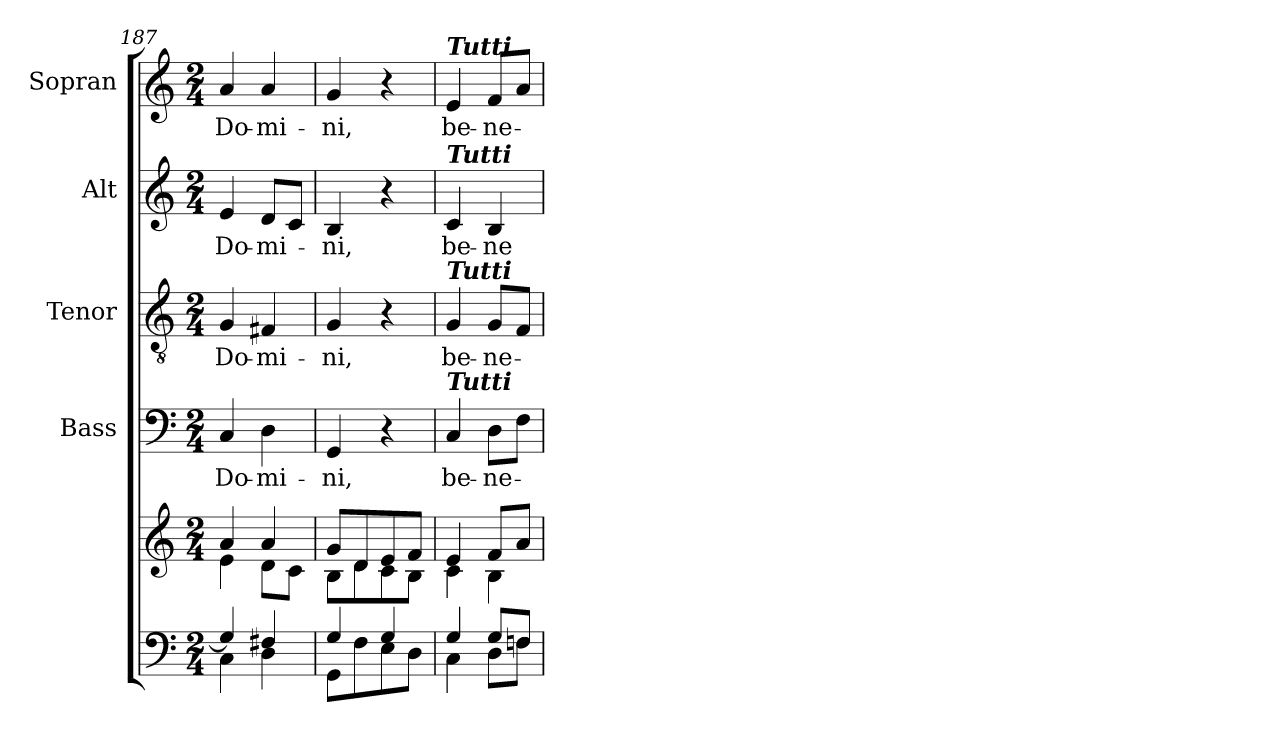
**kern	**kern	**kern	**text	**kern	**text	**kern	**text	**kern	**text
*part5	*part5	*part4	*part4	*part3	*part3	*part2	*part2	*part1	*part1
*staff6	*staff5	*staff4	*staff4	*staff3	*staff3	*staff2	*staff2	*staff1	*staff1
*	*	*I"Bass	*	*I"Tenor	*	*I"Alt	*	*I"Sopran	*
*	*	*I'B.	*	*I'T.	*	*I'A.	*	*I'S.	*
*clefF4	*clefG2	*clefF4	*	*clefGv2	*	*clefG2	*	*clefG2	*
*k[]	*k[]	*k[]	*	*k[]	*	*k[]	*	*k[]	*
*C:	*C:	*C:	*	*C:	*	*C:	*	*C:	*
*M2/4	*M2/4	*M2/4	*	*M2/4	*	*M2/4	*	*M2/4	*
=187	=187	=187	=187	=187	=187	=187	=187	=187	=187
*^	*^	*	*	*	*	*	*	*	*
!	!	!	!	!	!LO:LY:b	!	!LO:LY:b	!	!LO:LY:b	!	!LO:LY:b
4G/]	4C\	4a/	4e\	4C/	Do-	4G/	Do-	4e/	Do-	4a/	Do-
!	!	!	!	!	!LO:LY:b	!	!LO:LY:b	!	!LO:LY:b	!	!LO:LY:b
4F#X/	4D\	4a/	8d\L	4D\	-mi-	4F#X/	-mi-	8d/L	-mi-	4a/	-mi-
.	.	.	8c\J	.	.	.	.	8c/J	.	.	.
=188	=188	=188	=188	=188	=188	=188	=188	=188	=188	=188	=188
!	!	!	!	!	!LO:LY:b	!	!LO:LY:b	!	!LO:LY:b	!	!LO:LY:b
4G/	8GG\L	8g/L	8B\L	4GG/	-ni,	4G/	-ni,	4B/	-ni,	4g/	-ni,
.	8F\	8d/	8d\	.	.	.	.	.	.	.	.
4G/	8E\	8e/	8c\	4r	.	4r	.	4r	.	4r	.
.	8D\J	8f/J	8B\J	.	.	.	.	.	.	.	.
=189	=189	=189	=189	=189	=189	=189	=189	=189	=189	=189	=189
!	!	!	!	!	!	!	!	!	!	!LO:TX:a:Bi:t=Tutti	!
!	!	!	!	!	!	!	!	!LO:TX:a:Bi:t=Tutti	!	!	!
!	!	!	!	!	!	!LO:TX:a:Bi:t=Tutti	!	!	!	!	!
!	!	!	!	!LO:TX:a:Bi:t=Tutti	!	!	!	!	!	!	!
!	!	!	!	!	!LO:LY:b	!	!LO:LY:b	!	!LO:LY:b	!	!LO:LY:b
4G/	4C\	4e/	4c\	4C/	be-	4G/	be-	4c/	be-	4e/	be-
!	!	!	!	!	!LO:LY:b	!	!LO:LY:b	!	!LO:LY:b	!	!LO:LY:b
8G/L	8D\L	8f/L	4B\	8D\L	-ne-	8G/L	-ne-	4B/	-ne-	8f/L	-ne-
8Fn/J	8F\J	8a/J	.	8F\J	.	8F/J	.	.	.	8a/J	.
*v	*v	*	*	*	*	*	*	*	*	*	*
*	*v	*v	*	*	*	*	*	*	*	*
=	=	=	=	=	=	=	=	=	=
*-	*-	*-	*-	*-	*-	*-	*-	*-	*-
